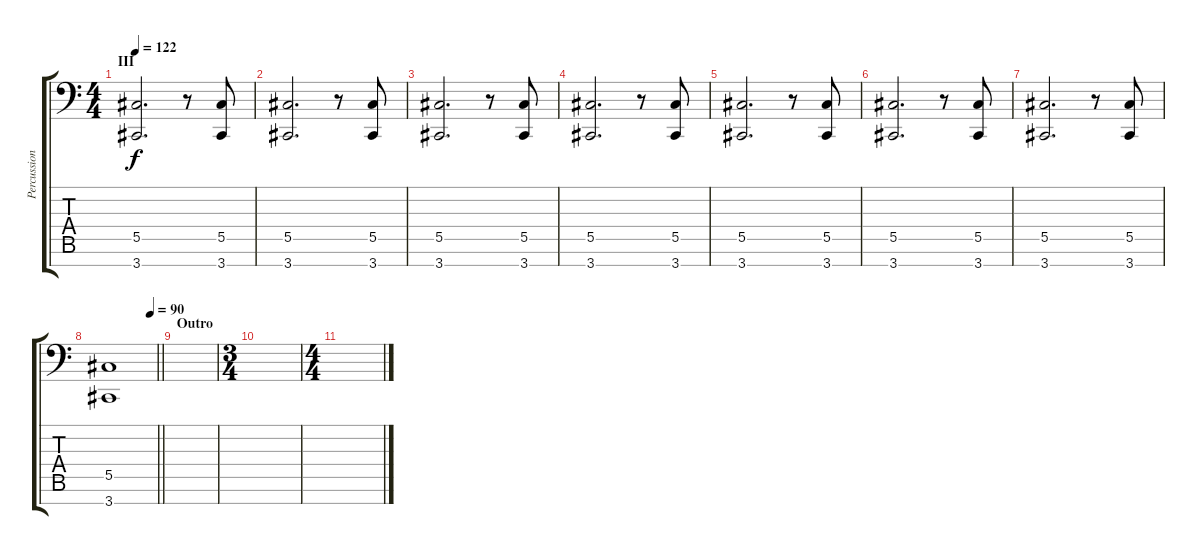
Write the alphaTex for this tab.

\track ("Percussion" "Percussion") {instrument timpani}
\staff {score tabs}
\tuning (Eb4 Bb3 Gb3 Db3 Ab2 Eb2 Bb1) {hide}
\ts (4 4)
\section ("" "III")
\tempo 122
\clef f4
\ks c
(5.5 3.7).2{d dy f} r.8 (5.5 3.7).8 |
(5.5 3.7).2{d} r.8 (5.5 3.7).8 |
(5.5 3.7).2{d} r.8 (5.5 3.7).8 |
(5.5 3.7).2{d} r.8 (5.5 3.7).8 |
(5.5 3.7).2{d} r.8 (5.5 3.7).8 |
(5.5 3.7).2{d} r.8 (5.5 3.7).8 |
(5.5 3.7).2{d} r.8 (5.5 3.7).8 |
\tempo (90 0.875)
\barLineRight lightlight
(5.5 3.7).1 |
\section ("" "Outro")
|
\ts (3 4)
|
\ts (4 4)
